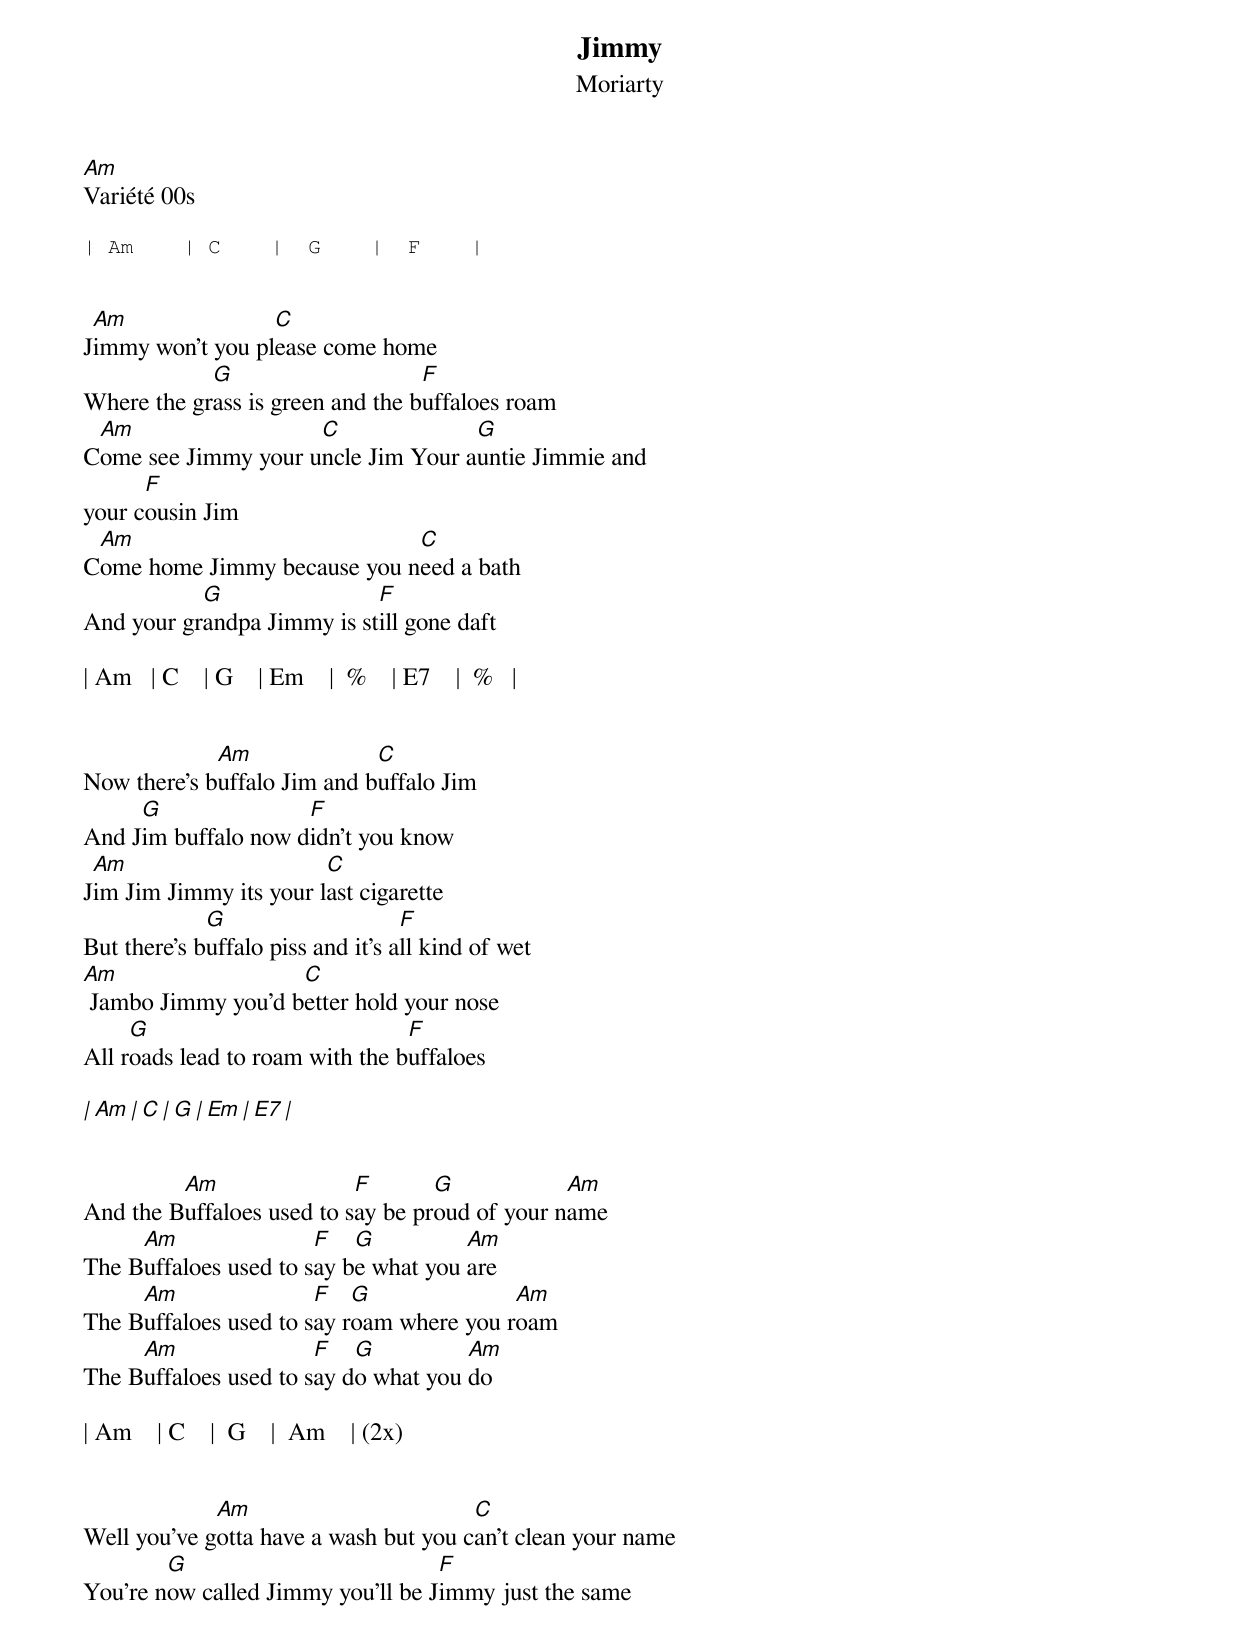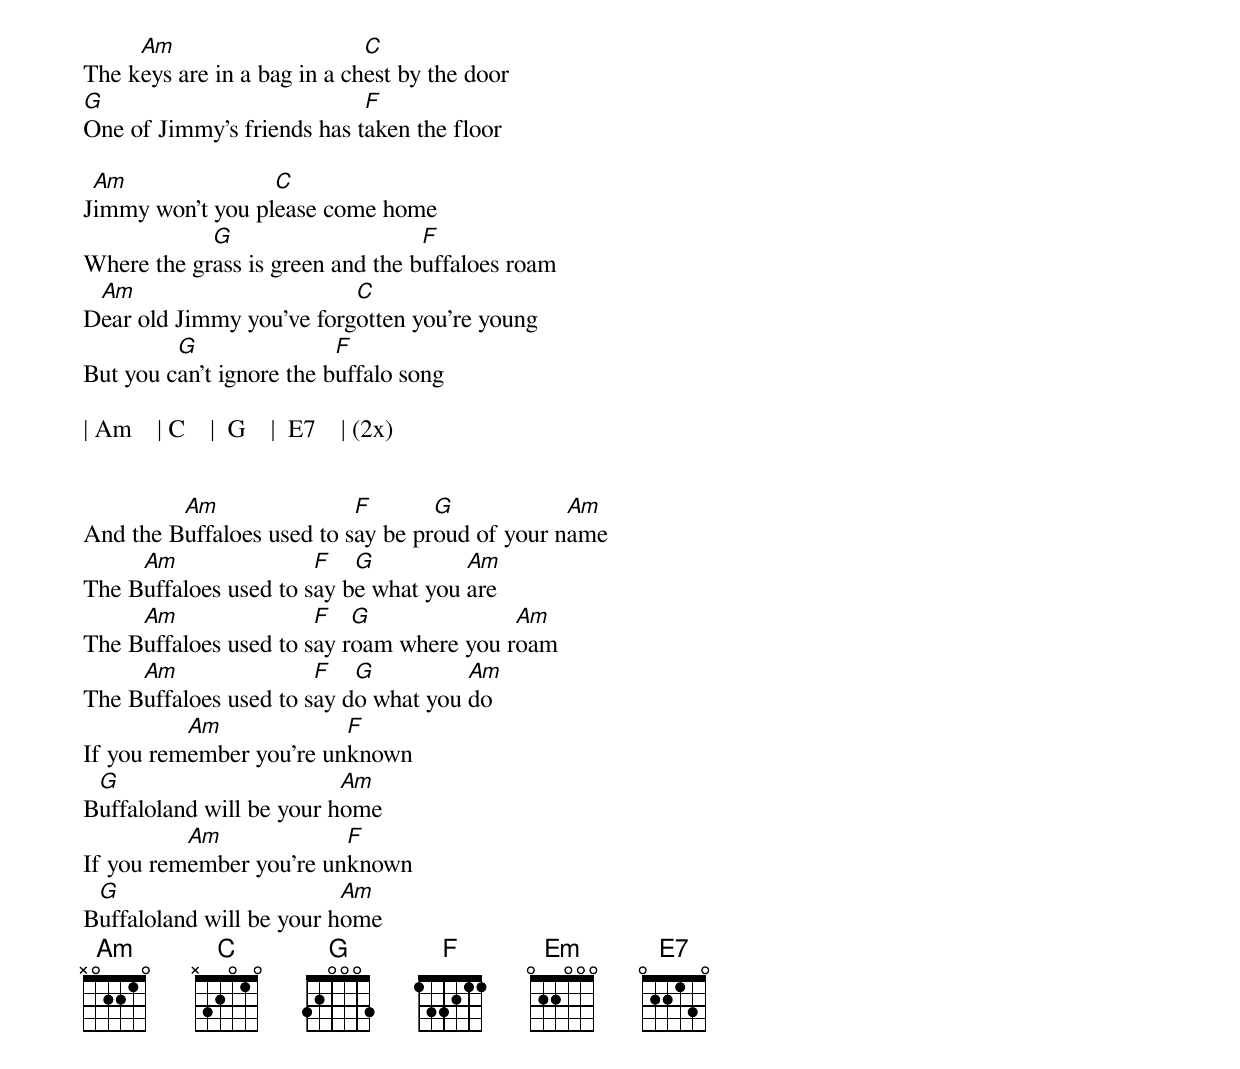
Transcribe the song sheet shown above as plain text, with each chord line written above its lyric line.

Jimmy
Moriarty
Am
Variété 00s

| Am    | C    |  G    |  F    |


 Am               C
Jimmy won't you please come home
            G                     F
Where the grass is green and the buffaloes roam
 Am                  C              G
Come see Jimmy your uncle Jim Your auntie Jimmie and
      F
your cousin Jim
 Am                          C
Come home Jimmy because you need a bath
           G                F
And your grandpa Jimmy is still gone daft

| Am   | C    | G    | Em    |  %    | E7    |  %   |


             Am              C
Now there's buffalo Jim and buffalo Jim
     G               F
And Jim buffalo now didn't you know
 Am                     C
Jim Jim Jimmy its your last cigarette
             G                     F
But there's buffalo piss and it's all kind of wet
Am                  C
 Jambo Jimmy you'd better hold your nose
     G                           F
All roads lead to roam with the buffaloes

| Am   | C    | G    | Em    |  E7    |


         Am                F       G            Am
And the Buffaloes used to say be proud of your name
     Am                F   G          Am
The Buffaloes used to say be what you are
     Am                F   G              Am
The Buffaloes used to say roam where you roam
     Am                F   G          Am
The Buffaloes used to say do what you do

| Am    | C    |  G    |  Am    | (2x)


             Am                        C
Well you've gotta have a wash but you can't clean your name
        G                          F
You're now called Jimmy you'll be Jimmy just the same
     Am                      C
The keys are in a bag in a chest by the door
G                           F
One of Jimmy's friends has taken the floor

 Am               C
Jimmy won't you please come home
            G                     F
Where the grass is green and the buffaloes roam
 Am                       C
Dear old Jimmy you've forgotten you're young
         G                F
But you can't ignore the buffalo song

| Am    | C    |  G    |  E7    | (2x)


         Am                F       G            Am
And the Buffaloes used to say be proud of your name
     Am                F   G          Am
The Buffaloes used to say be what you are
     Am                F   G              Am
The Buffaloes used to say roam where you roam
     Am                F   G          Am
The Buffaloes used to say do what you do
          Am             F
If you remember you're unknown
 G                        Am
Buffaloland will be your home
          Am             F
If you remember you're unknown
 G                        Am
Buffaloland will be your home
